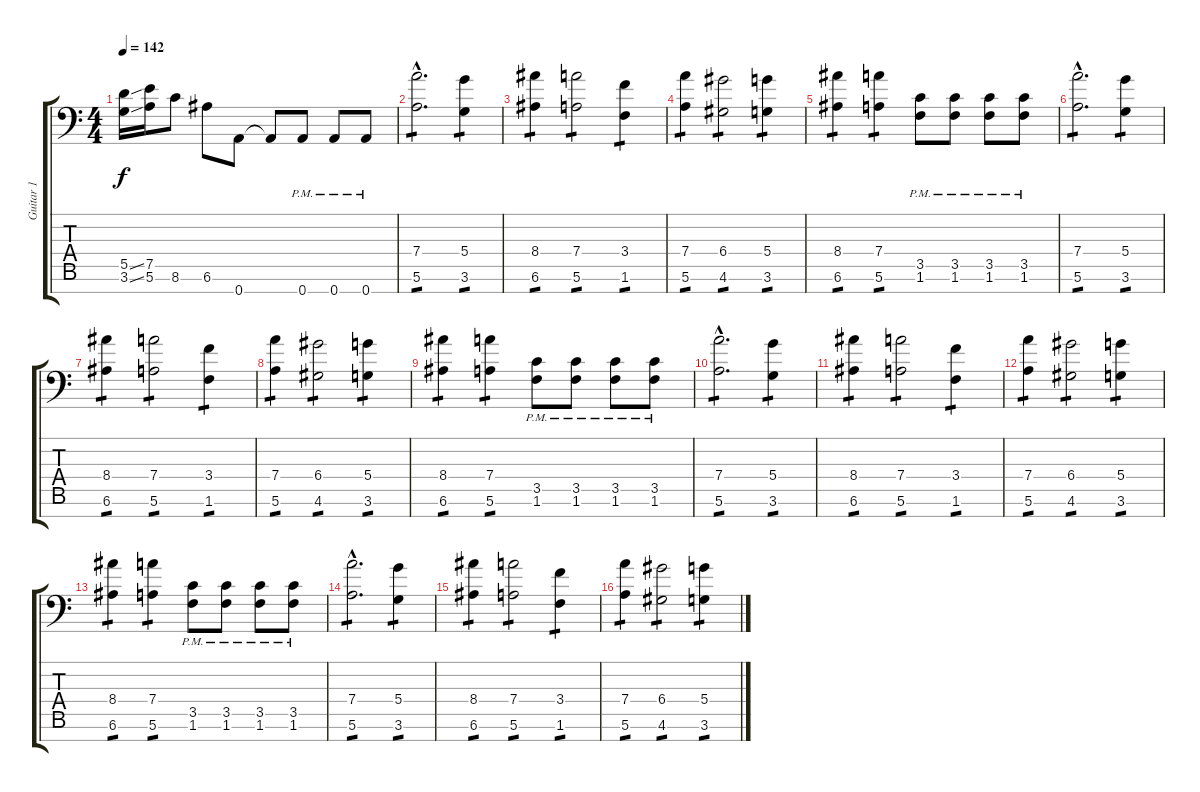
\track ("Guitar 1" "Guitar 1") {instrument overdrivenguitar}
\staff {score tabs}
\tuning (E4 B3 G3 D3 A2 E2 A1) {hide}
\ts (4 4)
\tempo 142
\clef f4
\ks c
(5.5{ss} 3.6{ss}).16{dy f} (7.5 5.6).16 8.6.8 6.6.8 0.7.8 0.7{t}.8 0.7{pm}.8 0.7{pm}.8 0.7{pm}.8 |
\section ("" "")
(7.4{hac} 5.6{hac}).2{d tp 1} (5.4 3.6).4{tp 1} |
(8.4 6.6).4{tp 1} (7.4 5.6).2{tp 1} (3.4 1.6).4{tp 1} |
(7.4 5.6).4{tp 1} (6.4 4.6).2{tp 1} (5.4 3.6).4{tp 1} |
(8.4 6.6).4{tp 1} (7.4 5.6).4{tp 1} (3.5{pm} 1.6{pm}).8 (3.5{pm} 1.6{pm}).8 (3.5{pm} 1.6{pm}).8 (3.5{pm} 1.6{pm}).8 |
(7.4{hac} 5.6{hac}).2{d tp 1} (5.4 3.6).4{tp 1} |
(8.4 6.6).4{tp 1} (7.4 5.6).2{tp 1} (3.4 1.6).4{tp 1} |
(7.4 5.6).4{tp 1} (6.4 4.6).2{tp 1} (5.4 3.6).4{tp 1} |
(8.4 6.6).4{tp 1} (7.4 5.6).4{tp 1} (3.5{pm} 1.6{pm}).8 (3.5{pm} 1.6{pm}).8 (3.5{pm} 1.6{pm}).8 (3.5{pm} 1.6{pm}).8 |
(7.4{hac} 5.6{hac}).2{d tp 1} (5.4 3.6).4{tp 1} |
(8.4 6.6).4{tp 1} (7.4 5.6).2{tp 1} (3.4 1.6).4{tp 1} |
(7.4 5.6).4{tp 1} (6.4 4.6).2{tp 1} (5.4 3.6).4{tp 1} |
(8.4 6.6).4{tp 1} (7.4 5.6).4{tp 1} (3.5{pm} 1.6{pm}).8 (3.5{pm} 1.6{pm}).8 (3.5{pm} 1.6{pm}).8 (3.5{pm} 1.6{pm}).8 |
(7.4{hac} 5.6{hac}).2{d tp 1} (5.4 3.6).4{tp 1} |
(8.4 6.6).4{tp 1} (7.4 5.6).2{tp 1} (3.4 1.6).4{tp 1} |
(7.4 5.6).4{tp 1} (6.4 4.6).2{tp 1} (5.4 3.6).4{tp 1}
